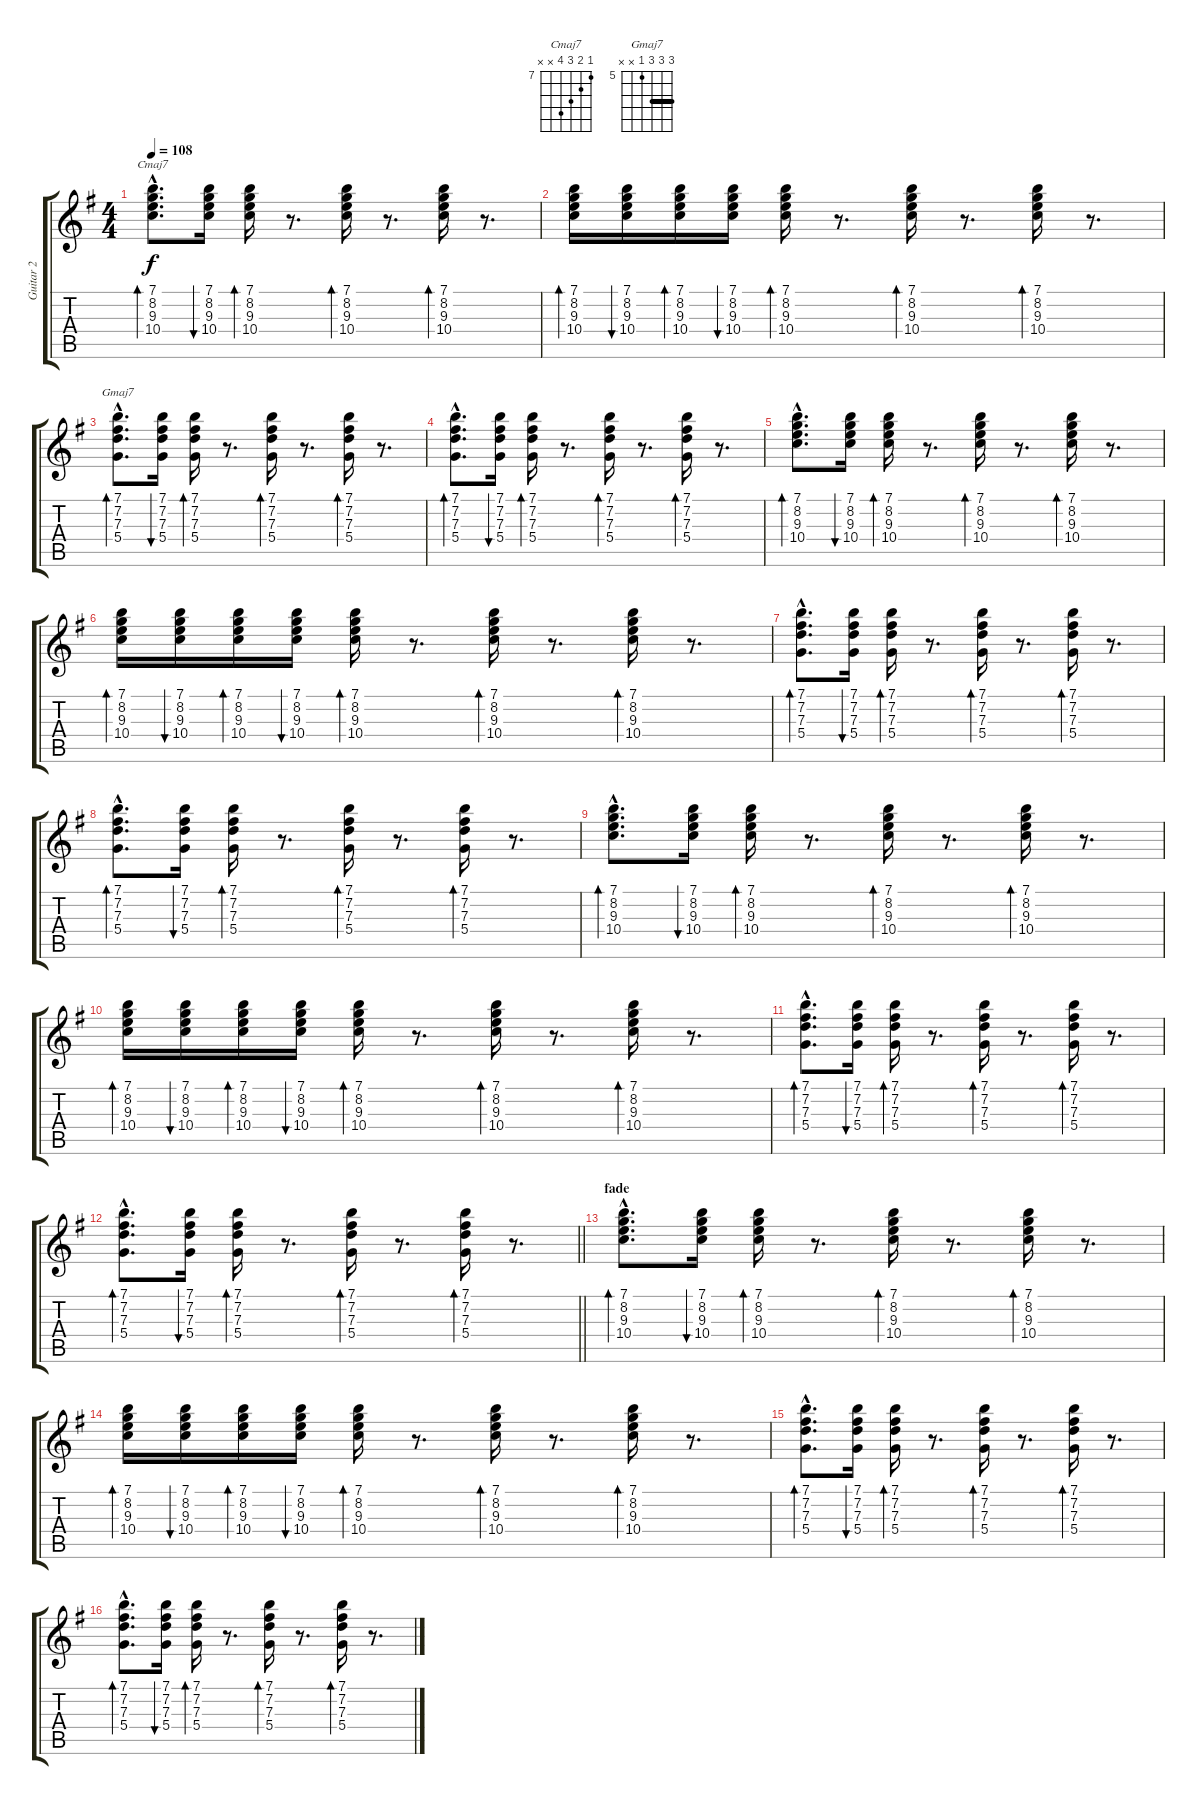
\track ("Guitar 2" "Guitar 2") {instrument overdrivenguitar}
\staff {score tabs}
\tuning (E4 B3 G3 D3 A2 E2) {hide}
\chord ("Cmaj7" 7 8 9 10 x x) {firstfret 7}
\chord ("Gmaj7" 7 7 7 5 x x) {firstfret 5 barre 7}
\ts (4 4)
\tempo 108
\clef g2
\ks g
(7.1{hac} 8.2{hac} 9.3{hac} 10.4{hac}).8{d bd 30 ch "Cmaj7" dy f} (7.1 8.2 9.3 10.4).16{bu 30} (7.1 8.2 9.3 10.4).16{bd 30} r.8{d} (7.1 8.2 9.3 10.4).16{bd 30} r.8{d} (7.1 8.2 9.3 10.4).16{bd 30} r.8{d} |
(7.1 8.2 9.3 10.4).16{bd 30} (7.1 8.2 9.3 10.4).16{bu 30} (7.1 8.2 9.3 10.4).16{bd 30} (7.1 8.2 9.3 10.4).16{bu 30} (7.1 8.2 9.3 10.4).16{bd 30} r.8{d} (7.1 8.2 9.3 10.4).16{bd 30} r.8{d} (7.1 8.2 9.3 10.4).16{bd 30} r.8{d} |
(7.1{hac} 7.2{hac} 7.3{hac} 5.4{hac}).8{d bd 30 ch "Gmaj7"} (7.1 7.2 7.3 5.4).16{bu 30} (7.1 7.2 7.3 5.4).16{bd 30} r.8{d} (7.1 7.2 7.3 5.4).16{bd 30} r.8{d} (7.1 7.2 7.3 5.4).16{bd 30} r.8{d} |
(7.1{hac} 7.2{hac} 7.3{hac} 5.4{hac}).8{d bd 30} (7.1 7.2 7.3 5.4).16{bu 30} (7.1 7.2 7.3 5.4).16{bd 30} r.8{d} (7.1 7.2 7.3 5.4).16{bd 30} r.8{d} (7.1 7.2 7.3 5.4).16{bd 30} r.8{d} |
(7.1{hac} 8.2{hac} 9.3{hac} 10.4{hac}).8{d bd 30} (7.1 8.2 9.3 10.4).16{bu 30} (7.1 8.2 9.3 10.4).16{bd 30} r.8{d} (7.1 8.2 9.3 10.4).16{bd 30} r.8{d} (7.1 8.2 9.3 10.4).16{bd 30} r.8{d} |
(7.1 8.2 9.3 10.4).16{bd 30} (7.1 8.2 9.3 10.4).16{bu 30} (7.1 8.2 9.3 10.4).16{bd 30} (7.1 8.2 9.3 10.4).16{bu 30} (7.1 8.2 9.3 10.4).16{bd 30} r.8{d} (7.1 8.2 9.3 10.4).16{bd 30} r.8{d} (7.1 8.2 9.3 10.4).16{bd 30} r.8{d} |
(7.1{hac} 7.2{hac} 7.3{hac} 5.4{hac}).8{d bd 30} (7.1 7.2 7.3 5.4).16{bu 30} (7.1 7.2 7.3 5.4).16{bd 30} r.8{d} (7.1 7.2 7.3 5.4).16{bd 30} r.8{d} (7.1 7.2 7.3 5.4).16{bd 30} r.8{d} |
(7.1{hac} 7.2{hac} 7.3{hac} 5.4{hac}).8{d bd 30} (7.1 7.2 7.3 5.4).16{bu 30} (7.1 7.2 7.3 5.4).16{bd 30} r.8{d} (7.1 7.2 7.3 5.4).16{bd 30} r.8{d} (7.1 7.2 7.3 5.4).16{bd 30} r.8{d} |
(7.1{hac} 8.2{hac} 9.3{hac} 10.4{hac}).8{d bd 30} (7.1 8.2 9.3 10.4).16{bu 30} (7.1 8.2 9.3 10.4).16{bd 30} r.8{d} (7.1 8.2 9.3 10.4).16{bd 30} r.8{d} (7.1 8.2 9.3 10.4).16{bd 30} r.8{d} |
(7.1 8.2 9.3 10.4).16{bd 30} (7.1 8.2 9.3 10.4).16{bu 30} (7.1 8.2 9.3 10.4).16{bd 30} (7.1 8.2 9.3 10.4).16{bu 30} (7.1 8.2 9.3 10.4).16{bd 30} r.8{d} (7.1 8.2 9.3 10.4).16{bd 30} r.8{d} (7.1 8.2 9.3 10.4).16{bd 30} r.8{d} |
(7.1{hac} 7.2{hac} 7.3{hac} 5.4{hac}).8{d bd 30} (7.1 7.2 7.3 5.4).16{bu 30} (7.1 7.2 7.3 5.4).16{bd 30} r.8{d} (7.1 7.2 7.3 5.4).16{bd 30} r.8{d} (7.1 7.2 7.3 5.4).16{bd 30} r.8{d} |
\barLineRight lightlight
(7.1{hac} 7.2{hac} 7.3{hac} 5.4{hac}).8{d bd 30} (7.1 7.2 7.3 5.4).16{bu 30} (7.1 7.2 7.3 5.4).16{bd 30} r.8{d} (7.1 7.2 7.3 5.4).16{bd 30} r.8{d} (7.1 7.2 7.3 5.4).16{bd 30} r.8{d} |
\section ("" "fade")
(7.1{hac} 8.2{hac} 9.3{hac} 10.4{hac}).8{d bd 30 volume 0} (7.1 8.2 9.3 10.4).16{bu 30} (7.1 8.2 9.3 10.4).16{bd 30} r.8{d} (7.1 8.2 9.3 10.4).16{bd 30} r.8{d} (7.1 8.2 9.3 10.4).16{bd 30} r.8{d} |
(7.1 8.2 9.3 10.4).16{bd 30} (7.1 8.2 9.3 10.4).16{bu 30} (7.1 8.2 9.3 10.4).16{bd 30} (7.1 8.2 9.3 10.4).16{bu 30} (7.1 8.2 9.3 10.4).16{bd 30} r.8{d} (7.1 8.2 9.3 10.4).16{bd 30} r.8{d} (7.1 8.2 9.3 10.4).16{bd 30} r.8{d} |
(7.1{hac} 7.2{hac} 7.3{hac} 5.4{hac}).8{d bd 30} (7.1 7.2 7.3 5.4).16{bu 30} (7.1 7.2 7.3 5.4).16{bd 30} r.8{d} (7.1 7.2 7.3 5.4).16{bd 30} r.8{d} (7.1 7.2 7.3 5.4).16{bd 30} r.8{d} |
(7.1{hac} 7.2{hac} 7.3{hac} 5.4{hac}).8{d bd 30} (7.1 7.2 7.3 5.4).16{bu 30} (7.1 7.2 7.3 5.4).16{bd 30} r.8{d} (7.1 7.2 7.3 5.4).16{bd 30} r.8{d} (7.1 7.2 7.3 5.4).16{bd 30} r.8{d}
